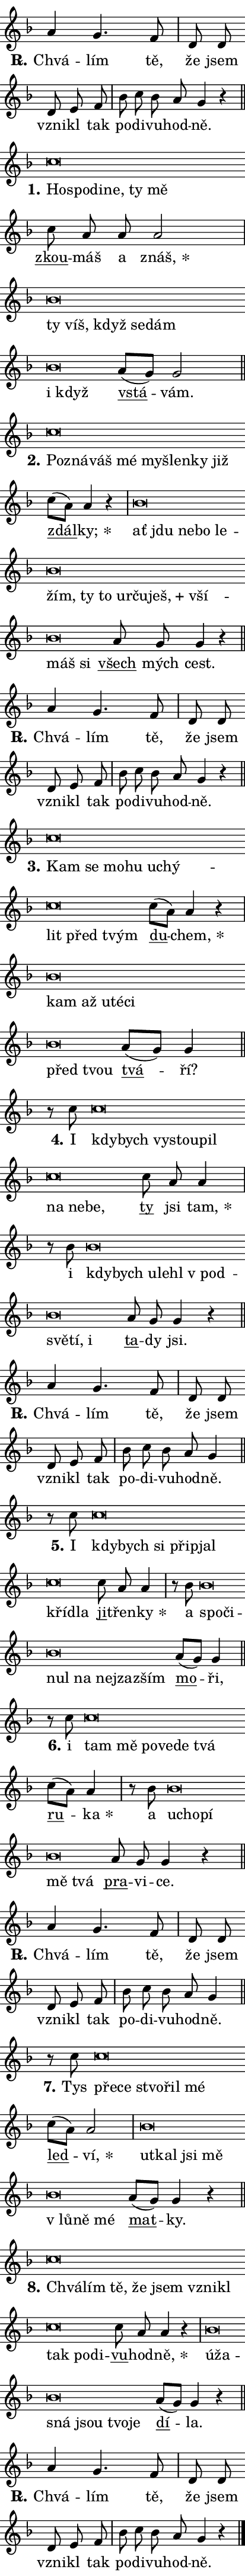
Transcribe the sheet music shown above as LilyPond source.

\version "2.22.1"
\header { tagline = "" }
\paper {
  indent = 0\cm
  top-margin = 0\cm
  right-margin = 0\cm
  bottom-margin = 0\cm
  left-margin = 0\cm
  paper-width = 7\cm
  page-breaking = #ly:one-page-breaking
  system-system-spacing.basic-distance = #11
  score-system-spacing.basic-distance = #11
  ragged-last = ##f
}


%% Author: Thomas Morley
%% https://lists.gnu.org/archive/html/lilypond-user/2020-05/msg00002.html
#(define (line-position grob)
"Returns position of @var[grob} in current system:
   @code{'start}, if at first time-step
   @code{'end}, if at last time-step
   @code{'middle} otherwise
"
  (let* ((col (ly:item-get-column grob))
         (ln (ly:grob-object col 'left-neighbor))
         (rn (ly:grob-object col 'right-neighbor))
         (col-to-check-left (if (ly:grob? ln) ln col))
         (col-to-check-right (if (ly:grob? rn) rn col))
         (break-dir-left
           (and
             (ly:grob-property col-to-check-left 'non-musical #f)
             (ly:item-break-dir col-to-check-left)))
         (break-dir-right
           (and
             (ly:grob-property col-to-check-right 'non-musical #f)
             (ly:item-break-dir col-to-check-right))))
        (cond ((eqv? 1 break-dir-left) 'start)
              ((eqv? -1 break-dir-right) 'end)
              (else 'middle))))

#(define (tranparent-at-line-position vctor)
  (lambda (grob)
  "Relying on @code{line-position} select the relevant enry from @var{vctor}.
Used to determine transparency,"
    (case (line-position grob)
      ((end) (not (vector-ref vctor 0)))
      ((middle) (not (vector-ref vctor 1)))
      ((start) (not (vector-ref vctor 2))))))

noteHeadBreakVisibility =
#(define-music-function (break-visibility)(vector?)
"Makes @code{NoteHead}s transparent relying on @var{break-visibility}"
#{
  \override NoteHead.transparent =
    #(tranparent-at-line-position break-visibility)
#})

#(define delete-ledgers-for-transparent-note-heads
  (lambda (grob)
    "Reads whether a @code{NoteHead} is transparent.
If so this @code{NoteHead} is removed from @code{'note-heads} from
@var{grob}, which is supposed to be @code{LedgerLineSpanner}.
As a result ledgers are not printed for this @code{NoteHead}"
    (let* ((nhds-array (ly:grob-object grob 'note-heads))
           (nhds-list
             (if (ly:grob-array? nhds-array)
                 (ly:grob-array->list nhds-array)
                 '()))
           ;; Relies on the transparent-property being done before
           ;; Staff.LedgerLineSpanner.after-line-breaking is executed.
           ;; This is fragile ...
           (to-keep
             (remove
               (lambda (nhd)
                 (ly:grob-property nhd 'transparent #f))
               nhds-list)))
      ;; TODO find a better method to iterate over grob-arrays, similiar
      ;; to filter/remove etc for lists
      ;; For now rebuilt from scratch
      (set! (ly:grob-object grob 'note-heads)  '())
      (for-each
        (lambda (nhd)
          (ly:pointer-group-interface::add-grob grob 'note-heads nhd))
        to-keep))))

hideNotes = {
  \noteHeadBreakVisibility #begin-of-line-visible
}
unHideNotes = {
  \noteHeadBreakVisibility #all-visible
}

% work-around for resetting accidentals
% https://lilypond.org/doc/v2.23/Documentation/notation/displaying-rhythms#unmetered-music
cadenzaMeasure = {
  \cadenzaOff
  \partial 1024 s1024
  \cadenzaOn
}

#(define-markup-command (accent layout props text) (markup?)
  "Underline accented syllable"
  (interpret-markup layout props
    #{\markup \override #'(offset . 4.3) \underline { #text }#}))

responsum = \markup \concat {
  "R" \hspace #-1.05 \path #0.1 #'((moveto 0 0.07) (lineto 0.9 0.8)) \hspace #0.05 "."
}

\layout {
    \context {
        \Staff
        \remove "Time_signature_engraver"
        \override LedgerLineSpanner.after-line-breaking = #delete-ledgers-for-transparent-note-heads
    }
    \context {
        \Voice {
            \override NoteHead.output-attributes = #'((class . "notehead"))
            \override Hairpin.height = #0.55
        }
    }
    \context {
        \Lyrics {
            \override StanzaNumber.output-attributes = #'((class . "stanzanumber"))
            \override LyricSpace.minimum-distance = #0.9
            \override LyricText.font-name = #"TeX Gyre Schola"
            \override LyricText.font-size = 1
            \override StanzaNumber.font-name = #"TeX Gyre Schola Bold"
            \override StanzaNumber.font-size = 1
        }
    }
}

% magnetic-lyrics.ily
%
%   written by
%     Jean Abou Samra <jean@abou-samra.fr>
%     Werner Lemberg <wl@gnu.org>
%
%   adapted by
%     Jiri Hon <jiri.hon@gmail.com>
%
% Version 2022-Apr-15

% https://www.mail-archive.com/lilypond-user@gnu.org/msg149350.html

#(define (Left_hyphen_pointer_engraver context)
   "Collect syllable-hyphen-syllable occurrences in lyrics and store
them in properties.  This engraver only looks to the left.  For
example, if the lyrics input is @code{foo -- bar}, it does the
following.

@itemize @bullet
@item
Set the @code{text} property of the @code{LyricHyphen} grob between
@q{foo} and @q{bar} to @code{foo}.

@item
Set the @code{left-hyphen} property of the @code{LyricText} grob with
text @q{foo} to the @code{LyricHyphen} grob between @q{foo} and
@q{bar}.
@end itemize

Use this auxiliary engraver in combination with the
@code{lyric-@/text::@/apply-@/magnetic-@/offset!} hook."
   (let ((hyphen #f)
         (text #f))
     (make-engraver
      (acknowledgers
       ((lyric-syllable-interface engraver grob source-engraver)
        (set! text grob)))
      (end-acknowledgers
       ((lyric-hyphen-interface engraver grob source-engraver)
        ;(when (not (grob::has-interface grob 'lyric-space-interface))
          (set! hyphen grob)));)
      ((stop-translation-timestep engraver)
       (when (and text hyphen)
         (ly:grob-set-object! text 'left-hyphen hyphen))
       (set! text #f)
       (set! hyphen #f)))))

#(define (lyric-text::apply-magnetic-offset! grob)
   "If the space between two syllables is less than the value in
property @code{LyricText@/.details@/.squash-threshold}, move the right
syllable to the left so that it gets concatenated with the left
syllable.

Use this function as a hook for
@code{LyricText@/.after-@/line-@/breaking} if the
@code{Left_@/hyphen_@/pointer_@/engraver} is active."
   (let ((hyphen (ly:grob-object grob 'left-hyphen #f)))
     (when hyphen
       (let ((left-text (ly:spanner-bound hyphen LEFT)))
         (when (grob::has-interface left-text 'lyric-syllable-interface)
           (let* ((common (ly:grob-common-refpoint grob left-text X))
                  (this-x-ext (ly:grob-extent grob common X))
                  (left-x-ext
                   (begin
                     ;; Trigger magnetism for left-text.
                     (ly:grob-property left-text 'after-line-breaking)
                     (ly:grob-extent left-text common X)))
                  ;; `delta` is the gap width between two syllables.
                  (delta (- (interval-start this-x-ext)
                            (interval-end left-x-ext)))
                  (details (ly:grob-property grob 'details))
                  (threshold (assoc-get 'squash-threshold details 0.2)))
             (when (< delta threshold)
               (let* (;; We have to manipulate the input text so that
                      ;; ligatures crossing syllable boundaries are not
                      ;; disabled.  For languages based on the Latin
                      ;; script this is essentially a beautification.
                      ;; However, for non-Western scripts it can be a
                      ;; necessity.
                      (lt (ly:grob-property left-text 'text))
                      (rt (ly:grob-property grob 'text))
                      (is-space (grob::has-interface hyphen 'lyric-space-interface))
                      (space (if is-space " " ""))
                      (space-markup (grob-interpret-markup grob " "))
                      (space-size (interval-length (ly:stencil-extent space-markup X)))
                      (extra-delta (if is-space space-size 0))
                      ;; Append new syllable.
                      (ltrt-space (if (and (string? lt) (string? rt))
                                (string-append lt space rt)
                                (make-concat-markup (list lt space rt))))
                      ;; Right-align `ltrt` to the right side.
                      (ltrt-space-markup (grob-interpret-markup
                               grob
                               (make-translate-markup
                                (cons (interval-length this-x-ext) 0)
                                (make-right-align-markup ltrt-space)))))
                 (begin
                   ;; Don't print `left-text`.
                   (ly:grob-set-property! left-text 'stencil #f)
                   ;; Set text and stencil (which holds all collected
                   ;; syllables so far) and shift it to the left.
                   (ly:grob-set-property! grob 'text ltrt-space)
                   (ly:grob-set-property! grob 'stencil ltrt-space-markup)
                   (ly:grob-translate-axis! grob (- (- delta extra-delta)) X))))))))))


#(define (lyric-hyphen::displace-bounds-first grob)
   ;; Make very sure this callback isn't triggered too early.
   (let ((left (ly:spanner-bound grob LEFT))
         (right (ly:spanner-bound grob RIGHT)))
     (ly:grob-property left 'after-line-breaking)
     (ly:grob-property right 'after-line-breaking)
     (ly:lyric-hyphen::print grob)))

squashThreshold = #0.4

\layout {
  \context {
    \Lyrics
    \consists #Left_hyphen_pointer_engraver
    \override LyricText.after-line-breaking =
      #lyric-text::apply-magnetic-offset!
    \override LyricHyphen.stencil = #lyric-hyphen::displace-bounds-first
    \override LyricText.details.squash-threshold = \squashThreshold
    \override LyricHyphen.minimum-distance = 0
    \override LyricHyphen.minimum-length = \squashThreshold
  }
}

squash = \override LyricText.details.squash-threshold = 9999
unSquash = \override LyricText.details.squash-threshold = \squashThreshold

left = \override LyricText.self-alignment-X = #LEFT
unLeft = \revert LyricText.self-alignment-X

starOffset = #(lambda (grob) 
                (let ((x_offset (ly:self-alignment-interface::aligned-on-x-parent grob)))
                  (if (= x_offset 0) 0 (+ x_offset 1.2))))

star = #(define-music-function (syllable)(string?)
"Append star separator at the end of a syllable"
#{
  \once \override LyricText.X-offset = #starOffset
  \lyricmode { \markup {
    #syllable
    \override #'((font-name . "TeX Gyre Schola Bold")) \hspace #0.2 \lower #0.65 \larger "*"
  } }
#})

starAccent = #(define-music-function (syllable)(string?)
"Append star separator at the end of a syllable and make accent"
#{
  \once \override LyricText.X-offset = #starOffset
  \lyricmode { \markup {
    \accent #syllable
    \override #'((font-name . "TeX Gyre Schola Bold")) \hspace #0.2 \lower #0.65 \larger "*"
  } }
#})

breath = #(define-music-function (syllable)(string?)
"Append breathing indicator at the end of a syllable"
#{
  \lyricmode { \markup { #syllable "+" } }
#})

optionalBreath = #(define-music-function (syllable)(string?)
"Append optional breathing indicator at the end of a syllable"
#{
  \lyricmode { \markup { #syllable "(+)" } }
#})


\score {
    <<
        \new Voice = "melody" { \cadenzaOn \key f \major \relative { a'4 g4. f8 \cadenzaMeasure \bar "|" d d \bar "" d e f \cadenzaMeasure \bar "|" bes c bes a g4 r \cadenzaMeasure \bar "||" \break }
\relative { c''\breve*1/16 \hideNotes \breve*1/16 \bar "" \breve*1/16 \bar "" \breve*1/16 \bar "" \breve*1/16 \breve*1/16 \bar "" \unHideNotes \bar "" c8 a a a2 \cadenzaMeasure \bar "|" bes\breve*1/16 \hideNotes \breve*1/16 \bar "" \breve*1/16 \bar "" \breve*1/16 \bar "" \breve*1/16 \bar "" \breve*1/16 \breve*1/16 \bar "" \unHideNotes \bar "" a8[( g)] g2 \cadenzaMeasure \bar "||" \break }
\relative { c''\breve*1/16 \hideNotes \breve*1/16 \bar "" \breve*1/16 \bar "" \breve*1/16 \bar "" \breve*1/16 \bar "" \breve*1/16 \bar "" \breve*1/16 \breve*1/16 \bar "" \unHideNotes \bar "" c8[( a)] a4 r \cadenzaMeasure \bar "|" bes\breve*1/16 \hideNotes \breve*1/16 \bar "" \breve*1/16 \bar "" \breve*1/16 \bar "" \breve*1/16 \bar "" \breve*1/16 \bar "" \breve*1/16 \bar "" \breve*1/16 \bar "" \breve*1/16 \bar "" \breve*1/16 \bar "" \breve*1/16 \bar "" \breve*1/16 \bar "" \breve*1/16 \breve*1/16 \bar "" \unHideNotes \bar "" a8 g g4 r \cadenzaMeasure \bar "||" \break }
\relative { a'4 g4. f8 \cadenzaMeasure \bar "|" d d \bar "" d e f \cadenzaMeasure \bar "|" bes c bes a g4 r \cadenzaMeasure \bar "||" \break }
\relative { c''\breve*1/16 \hideNotes \breve*1/16 \bar "" \breve*1/16 \bar "" \breve*1/16 \bar "" \breve*1/16 \bar "" \breve*1/16 \bar "" \breve*1/16 \bar "" \breve*1/16 \breve*1/16 \bar "" \unHideNotes \bar "" c8[( a)] a4 r \cadenzaMeasure \bar "|" bes\breve*1/16 \hideNotes \breve*1/16 \bar "" \breve*1/16 \bar "" \breve*1/16 \bar "" \breve*1/16 \bar "" \breve*1/16 \breve*1/16 \bar "" \unHideNotes \bar "" a8[( g)] g4 \cadenzaMeasure \bar "||" \break }
\relative { r8 c''8 c\breve*1/16 \hideNotes \breve*1/16 \bar "" \breve*1/16 \bar "" \breve*1/16 \bar "" \breve*1/16 \bar "" \breve*1/16 \bar "" \breve*1/16 \breve*1/16 \bar "" \unHideNotes \bar "" c8 a a4 \cadenzaMeasure \bar "|" r8 bes8 bes\breve*1/16 \hideNotes \breve*1/16 \bar "" \breve*1/16 \bar "" \breve*1/16 \bar "" \breve*1/16 \bar "" \breve*1/16 \bar "" \breve*1/16 \breve*1/16 \bar "" \unHideNotes \bar "" a8 g g4 r \cadenzaMeasure \bar "||" \break }
\relative { a'4 g4. f8 \cadenzaMeasure \bar "|" d d \bar "" d e f \cadenzaMeasure \bar "|" bes c bes a g4 \cadenzaMeasure \bar "||" \break }
\relative { r8 c''8 c\breve*1/16 \hideNotes \breve*1/16 \bar "" \breve*1/16 \bar "" \breve*1/16 \bar "" \breve*1/16 \bar "" \breve*1/16 \breve*1/16 \bar "" \unHideNotes \bar "" c8 a a4 \cadenzaMeasure \bar "|" r8 bes8 bes\breve*1/16 \hideNotes \breve*1/16 \bar "" \breve*1/16 \bar "" \breve*1/16 \bar "" \breve*1/16 \breve*1/16 \bar "" \unHideNotes \bar "" a8[( g)] g4 \cadenzaMeasure \bar "||" \break }
\relative { r8 c''8 c\breve*1/16 \hideNotes \breve*1/16 \bar "" \breve*1/16 \bar "" \breve*1/16 \bar "" \breve*1/16 \breve*1/16 \bar "" \unHideNotes \bar "" c8[( a)] a4 \cadenzaMeasure \bar "|" r8 bes8 bes\breve*1/16 \hideNotes \breve*1/16 \bar "" \breve*1/16 \bar "" \breve*1/16 \breve*1/16 \bar "" \unHideNotes \bar "" a8 g g4 r \cadenzaMeasure \bar "||" \break }
\relative { a'4 g4. f8 \cadenzaMeasure \bar "|" d d \bar "" d e f \cadenzaMeasure \bar "|" bes c bes a g4 \cadenzaMeasure \bar "||" \break }
\relative { r8 c''8 c\breve*1/16 \hideNotes \breve*1/16 \bar "" \breve*1/16 \bar "" \breve*1/16 \breve*1/16 \bar "" \unHideNotes \bar "" c8[( a)] a2 \cadenzaMeasure \bar "|" bes\breve*1/16 \hideNotes \breve*1/16 \bar "" \breve*1/16 \bar "" \breve*1/16 \bar "" \breve*1/16 \bar "" \breve*1/16 \breve*1/16 \bar "" \unHideNotes \bar "" a8[( g)] g4 r \cadenzaMeasure \bar "||" \break }
\relative { c''\breve*1/16 \hideNotes \breve*1/16 \bar "" \breve*1/16 \bar "" \breve*1/16 \bar "" \breve*1/16 \bar "" \breve*1/16 \bar "" \breve*1/16 \bar "" \breve*1/16 \bar "" \breve*1/16 \breve*1/16 \bar "" \unHideNotes \bar "" c8 a a4 r \cadenzaMeasure \bar "|" bes\breve*1/16 \hideNotes \breve*1/16 \bar "" \breve*1/16 \bar "" \breve*1/16 \bar "" \breve*1/16 \breve*1/16 \bar "" \unHideNotes \bar "" a8[( g)] g4 r \cadenzaMeasure \bar "||" \break }
\relative { a'4 g4. f8 \cadenzaMeasure \bar "|" d d \bar "" d e f \cadenzaMeasure \bar "|" bes c bes a g4 r \cadenzaMeasure \bar "||" \break } \bar "|." }
        \new Lyrics \lyricsto "melody" { \lyricmode { \set stanza = \responsum
Chvá -- lím tě, že jsem vzni -- kl tak po -- di -- vu -- hod -- ně.
\set stanza = "1."
\left Ho -- \squash spo -- di -- ne, ty mě \unLeft \unSquash \markup \accent zkou -- máš a \star znáš, \left ty \squash víš, když se -- dám i když \unLeft \unSquash \markup \accent vstá -- vám.
\set stanza = "2."
\left Po -- \squash zná -- váš mé my -- šlen -- ky již \unLeft \unSquash \markup \accent zdál -- \star ky; \left ať \squash jdu ne -- bo le -- žím, ty to ur -- ču -- \breath "ješ," vší -- máš si \unLeft \unSquash \markup \accent všech mých cest.
\set stanza = \responsum
Chvá -- lím tě, že jsem vzni -- kl tak po -- di -- vu -- hod -- ně.
\set stanza = "3."
\left Kam \squash se mo -- hu u -- chý -- lit před tvým \unLeft \unSquash \markup \accent du -- \star chem, \left kam \squash až u -- té -- ci před tvou \unLeft \unSquash \markup \accent tvá -- ří?
\set stanza = "4."
I \left kdy -- \squash bych vy -- stou -- pil na ne -- be, \unLeft \unSquash \markup \accent ty jsi \star tam, i \left kdy -- \squash bych u -- lehl "v pod" -- svě -- tí, i \unLeft \unSquash \markup \accent ta -- dy jsi.
\set stanza = \responsum
Chvá -- lím tě, že jsem vzni -- kl tak po -- di -- vu -- hod -- ně.
\set stanza = "5."
I \left kdy -- \squash bych si při -- pjal kříd -- la \unLeft \unSquash \markup \accent ji -- třen -- \star ky a \left spo -- \squash či -- nul na nej -- zazším \unLeft \unSquash \markup \accent mo -- ři,
\set stanza = "6."
i \left tam \squash mě po -- ve -- de tvá \unLeft \unSquash \markup \accent ru -- \star ka a \left u -- \squash cho -- pí mě tvá \unLeft \unSquash \markup \accent pra -- vi -- ce.
\set stanza = \responsum
Chvá -- lím tě, že jsem vzni -- kl tak po -- di -- vu -- hod -- ně.
\set stanza = "7."
Tys \left pře -- \squash ce stvo -- řil mé \unLeft \unSquash \markup \accent led -- \star ví, \left ut -- \squash kal jsi mě "v lů" -- ně mé \unLeft \unSquash \markup \accent mat -- ky.
\set stanza = "8."
\left Chvá -- \squash lím tě, že jsem vzni -- kl tak po -- di -- \unLeft \unSquash \markup \accent vu -- hod -- \star ně, \left ú -- \squash ža -- sná jsou tvo -- je \unLeft \unSquash \markup \accent dí -- la.
\set stanza = \responsum
Chvá -- lím tě, že jsem vzni -- kl tak po -- di -- vu -- hod -- ně. } }
    >>
    \layout {}
}
